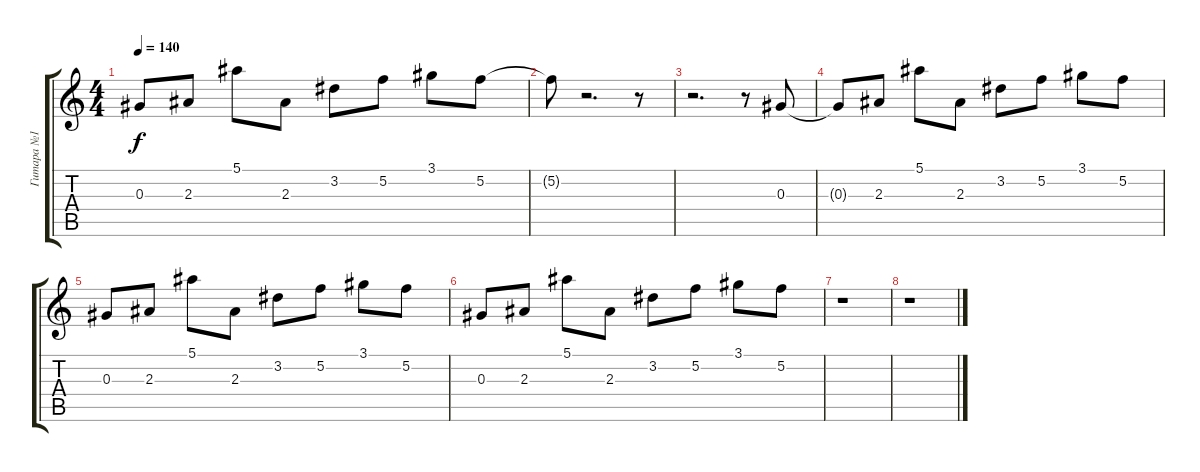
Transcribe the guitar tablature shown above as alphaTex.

\track ("Гитара №1" "Гитара №1") {instrument overdrivenguitar}
\staff {score tabs}
\tuning (F4 C4 Ab3 Eb3 Bb2 F2) {hide}
\ts (4 4)
\tempo 140
\clef g2
\ks c
0.3.8{dy f} 2.3.8 5.1.8 2.3.8 3.2.8 5.2.8 3.1.8 5.2.8 |
5.2{t}.8 r.2{d} r.8 |
r.2{d} r.8 0.3.8 |
0.3{t}.8 2.3.8 5.1.8 2.3.8 3.2.8 5.2.8 3.1.8 5.2.8 |
0.3.8 2.3.8 5.1.8 2.3.8 3.2.8 5.2.8 3.1.8 5.2.8 |
0.3.8 2.3.8 5.1.8 2.3.8 3.2.8 5.2.8 3.1.8 5.2.8 |
r.1 |
r.1
